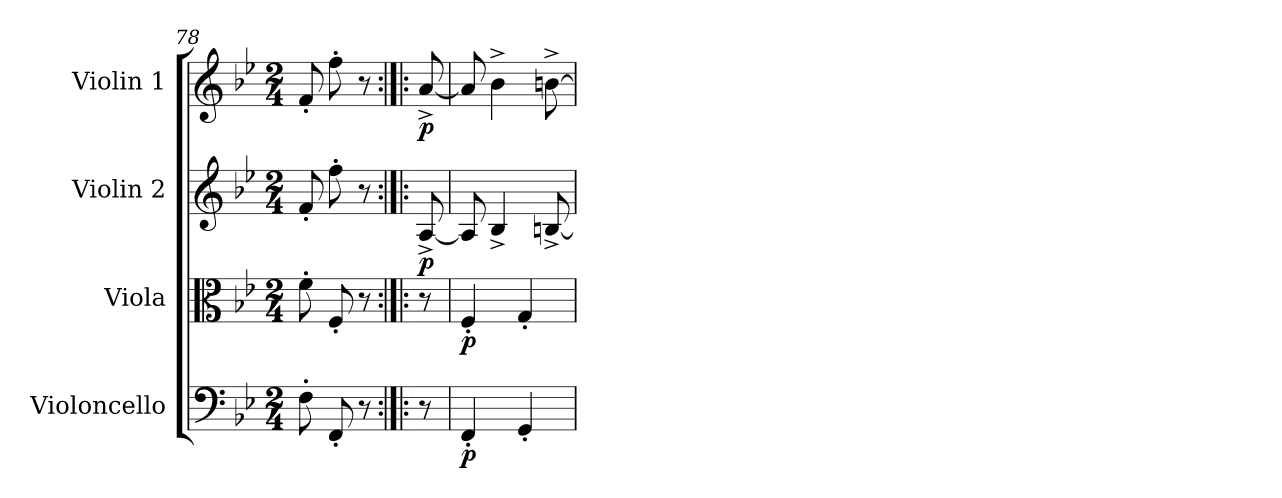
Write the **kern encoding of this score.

**kern	**dynam	**kern	**dynam	**kern	**dynam	**kern	**dynam
*part4	*part4	*part3	*part3	*part2	*part2	*part1	*part1
*staff4	*staff4	*staff3	*staff3	*staff2	*staff2	*staff1	*staff1
*I"Violoncello	*	*I"Viola	*	*I"Violin 2	*	*I"Violin 1	*
*I'Vc	*	*I'Vla	*	*I'Vln	*	*I'Vln	*
*clefF4	*	*clefC3	*	*clefG2	*	*clefG2	*
*k[b-e-]	*	*k[b-e-]	*	*k[b-e-]	*	*k[b-e-]	*
*M2/4	*	*M2/4	*	*M2/4	*	*M2/4	*
=78X1	=78X1	=78X1	=78X1	=78X1	=78X1	=78X1	=78X1
8F'\	.	8f'\	.	8f'/	.	8f'/	.
8FF'/	.	8F'/	.	8ff'\	.	8ff'\	.
8r	.	8r	.	8r	.	8r	.
=79:|!|:	=79:|!|:	=79:|!|:	=79:|!|:	=79:|!|:	=79:|!|:	=79:|!|:	=79:|!|:
!	!	!	!	!	!LO:DY:b	!	!LO:DY:b
8r	.	8r	.	[8A^/	p	[8a^/	p
=80	=80	=80	=80	=80	=80	=80	=80
!	!LO:DY:b	!	!LO:DY:b	!	!	!	!
4FF'/	p	4F'/	p	8A/]	.	8a/]	.
.	.	.	.	4B-^/	.	4b-^\	.
4GG'/	.	4G'/	.	.	.	.	.
.	.	.	.	[8Bn^/	.	[8bn^\	.
=	=	=	=	=	=	=	=
*-	*-	*-	*-	*-	*-	*-	*-
